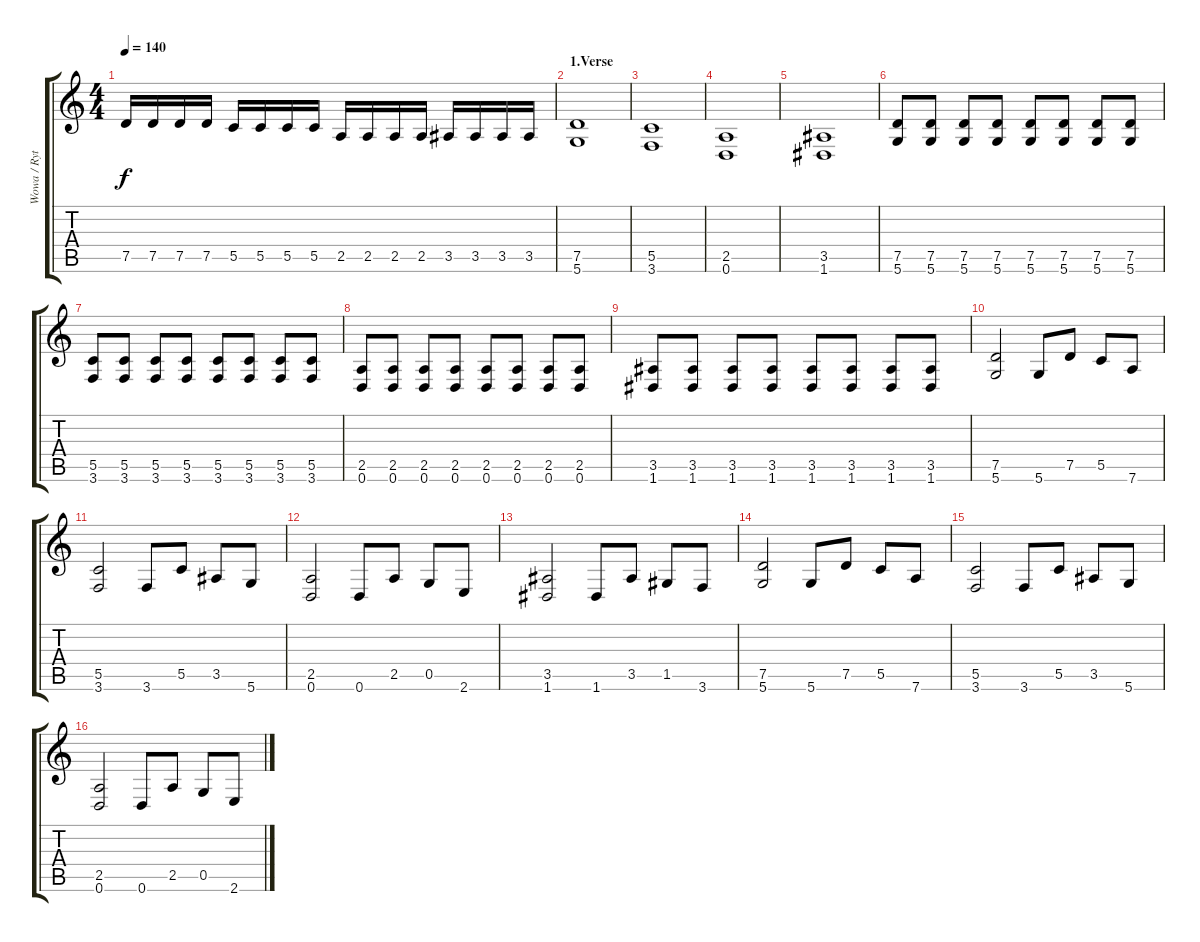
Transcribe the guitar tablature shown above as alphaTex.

\track ("Wowa / Rythm Guitar" "Wowa / Ryt") {instrument distortionguitar}
\staff {score tabs}
\tuning (D4 A3 F3 C3 G2 D2) {hide}
\ts (4 4)
\tempo 140
\clef g2
\ks c
7.5.16{dy f} 7.5.16 7.5.16 7.5.16 5.5.16 5.5.16 5.5.16 5.5.16 2.5.16 2.5.16 2.5.16 2.5.16 3.5.16 3.5.16 3.5.16 3.5.16 |
\section ("" "1.Verse")
(7.5 5.6).1{balance 10} |
(5.5 3.6).1 |
(2.5 0.6).1 |
(3.5 1.6).1 |
(7.5 5.6).8 (7.5 5.6).8 (7.5 5.6).8 (7.5 5.6).8 (7.5 5.6).8 (7.5 5.6).8 (7.5 5.6).8 (7.5 5.6).8 |
(5.5 3.6).8 (5.5 3.6).8 (5.5 3.6).8 (5.5 3.6).8 (5.5 3.6).8 (5.5 3.6).8 (5.5 3.6).8 (5.5 3.6).8 |
(2.5 0.6).8 (2.5 0.6).8 (2.5 0.6).8 (2.5 0.6).8 (2.5 0.6).8 (2.5 0.6).8 (2.5 0.6).8 (2.5 0.6).8 |
(3.5 1.6).8 (3.5 1.6).8 (3.5 1.6).8 (3.5 1.6).8 (3.5 1.6).8 (3.5 1.6).8 (3.5 1.6).8 (3.5 1.6).8 |
(7.5 5.6).2{balance 8} 5.6.8 7.5.8 5.5.8 7.6.8 |
(5.5 3.6).2 3.6.8 5.5.8 3.5.8 5.6.8 |
(2.5 0.6).2 0.6.8 2.5.8 0.5.8 2.6.8 |
(3.5 1.6).2 1.6.8 3.5.8 1.5.8 3.6.8 |
(7.5 5.6).2{balance 8} 5.6.8 7.5.8 5.5.8 7.6.8 |
(5.5 3.6).2 3.6.8 5.5.8 3.5.8 5.6.8 |
(2.5 0.6).2 0.6.8 2.5.8 0.5.8 2.6.8
